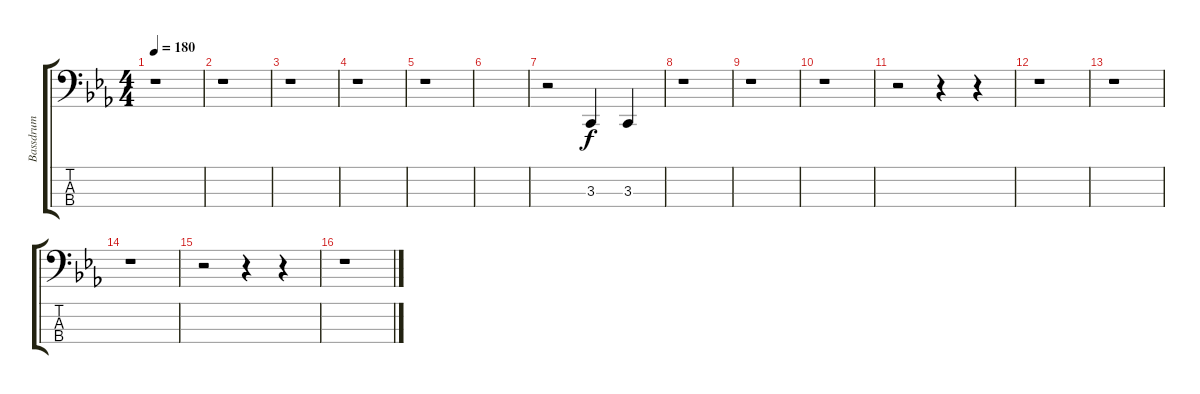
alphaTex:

\track ("Bassdrum" "Bassdrum") {instrument taikodrum}
\staff {score tabs}
\tuning (G2 D2 A1 E1) {hide}
\ts (4 4)
\tempo 180
\clef f4
\ks eb
r.1{dy mp} |
r.1 |
r.1 |
r.1 |
r.1 |
|
r.2 3.3.4{dy f} 3.3.4 |
r.1 |
r.1 |
r.1 |
r.2 r.4 r.4 |
r.1 |
r.1 |
r.1 |
r.2 r.4 r.4 |
r.1
